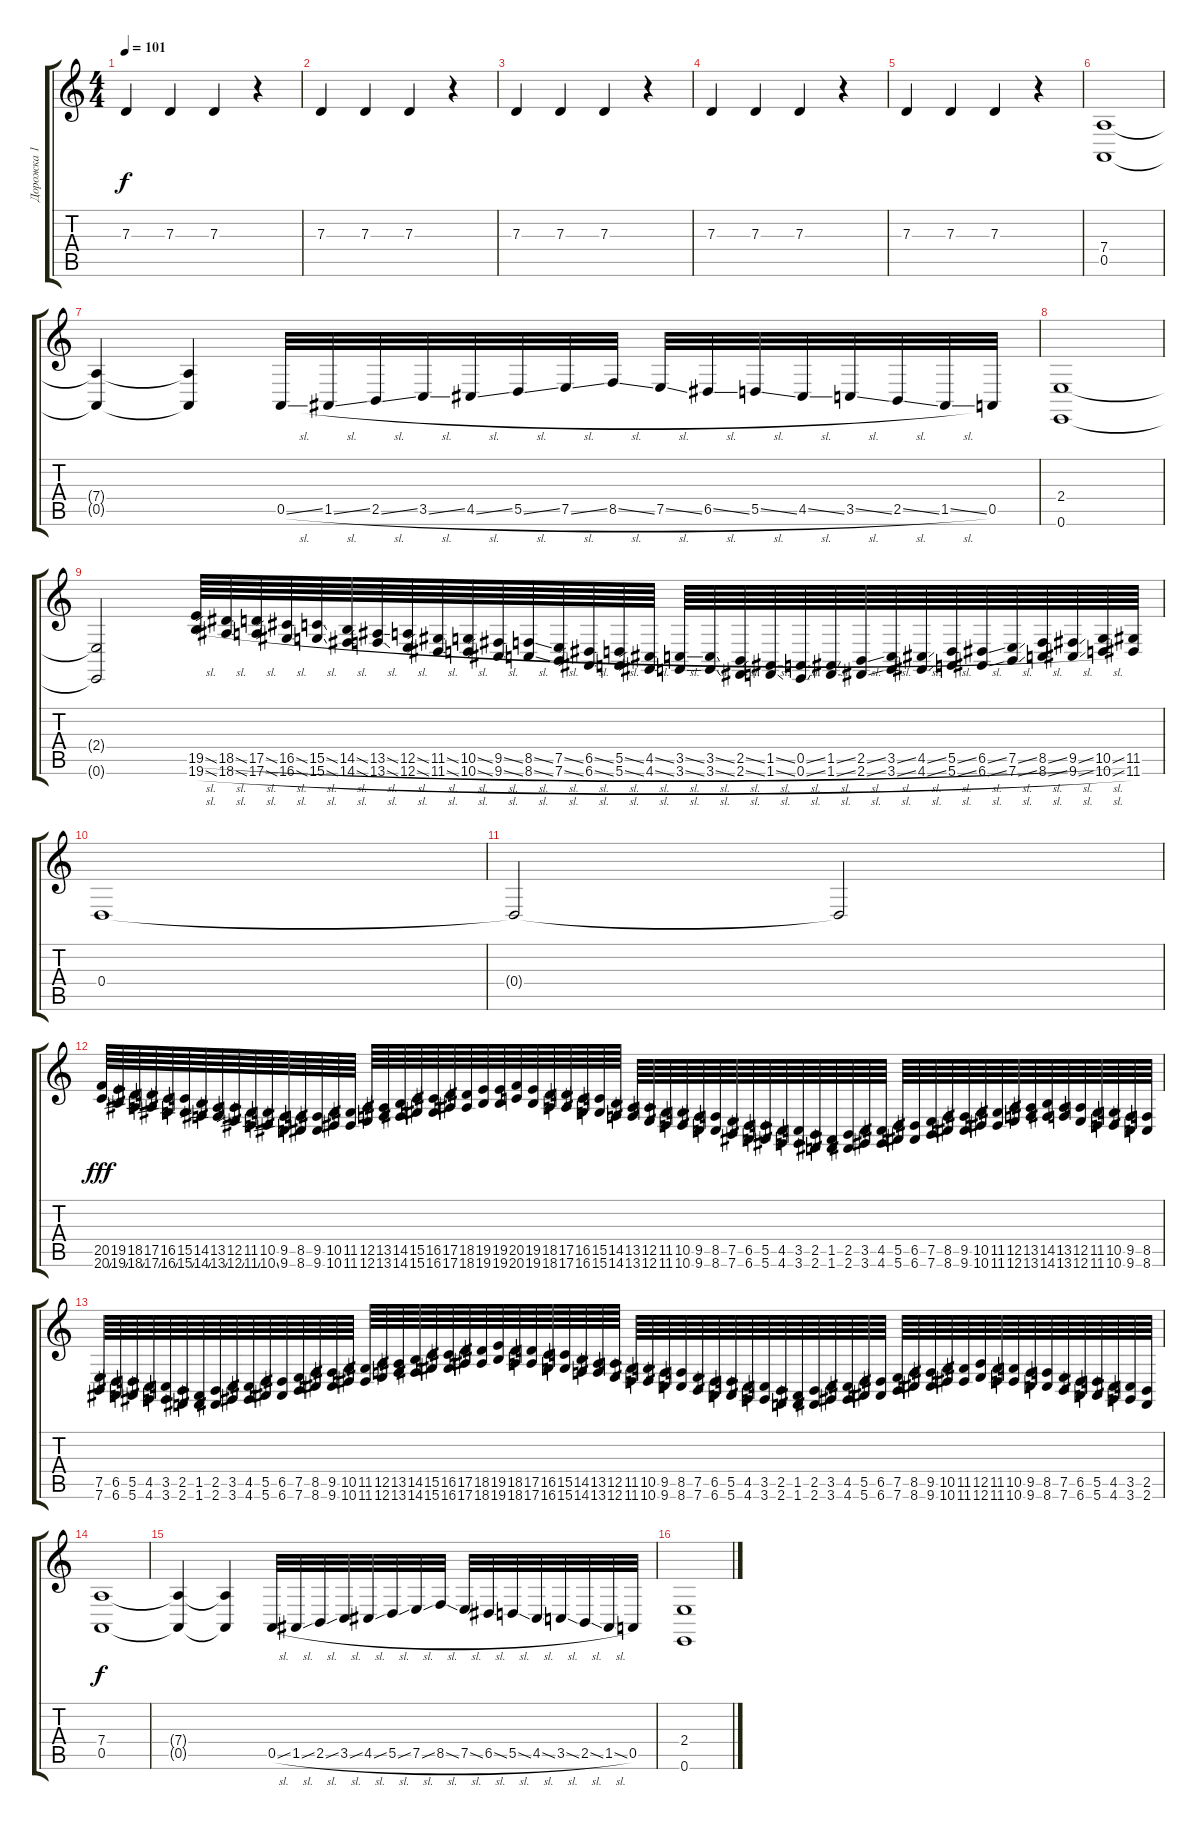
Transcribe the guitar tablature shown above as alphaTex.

\track ("Дорожка 1" "Дорожка 1") {instrument taikodrum}
\staff {score tabs}
\tuning (E4 B3 G3 D3 A2 E2) {hide}
\ts (4 4)
\tempo 101
\clef g2
\ks c
7.3.4{dy f} 7.3.4 7.3.4 r.4 |
7.3.4 7.3.4 7.3.4 r.4 |
7.3.4 7.3.4 7.3.4 r.4 |
7.3.4 7.3.4 7.3.4 r.4 |
7.3.4 7.3.4 7.3.4 r.4 |
(7.4 0.5).1{volume 14 instrument distortionguitar} |
(7.4{t} 0.5{t}).4 (7.4{t} 0.5{t}).4 0.5{sl}.32 1.5{sl}.32 2.5{sl}.32 3.5{sl}.32 4.5{sl}.32 5.5{sl}.32 7.5{sl}.32 8.5{sl}.32 7.5{sl}.32 6.5{sl}.32 5.5{sl}.32 4.5{sl}.32 3.5{sl}.32 2.5{sl}.32 1.5{sl}.32 0.5.32 |
(2.4 0.6).1 |
(2.4{t} 0.6{t}).2 (19.5{sl} 19.6{sl}).64 (18.5{sl} 18.6{sl}).64 (17.5{sl} 17.6{sl}).64 (16.5{sl} 16.6{sl}).64 (15.5{sl} 15.6{sl}).64 (14.5{sl} 14.6{sl}).64 (13.5{sl} 13.6{sl}).64 (12.5{sl} 12.6{sl}).64 (11.5{sl} 11.6{sl}).64 (10.5{sl} 10.6{sl}).64 (9.5{sl} 9.6{sl}).64 (8.5{sl} 8.6{sl}).64 (7.5{sl} 7.6{sl}).64 (6.5{sl} 6.6{sl}).64 (5.5{sl} 5.6{sl}).64 (4.5{sl} 4.6{sl}).64 (3.5{sl} 3.6{sl}).64 (3.5{sl} 3.6{sl}).64 (2.5{sl} 2.6{sl}).64 (1.5{sl} 1.6{sl}).64 (0.5{sl} 0.6{sl}).64 (1.5{sl} 1.6{sl}).64 (2.5{sl} 2.6{sl}).64 (3.5{sl} 3.6{sl}).64 (4.5{sl} 4.6{sl}).64 (5.5{sl} 5.6{sl}).64 (6.5{sl} 6.6{sl}).64 (7.5{sl} 7.6{sl}).64 (8.5{sl} 8.6{sl}).64 (9.5{sl} 9.6{sl}).64 (10.5{sl} 10.6{sl}).64 (11.5 11.6).64 |
0.4.1 |
0.4{t}.2 0.4{t}.2 |
(20.5 20.6{ss}).64{dy fff instrument guitarfretnoise} (19.5 19.6{ss}).64 (18.5 18.6{ss}).64 (17.5 17.6{ss}).64 (16.5 16.6{ss}).64 (15.5 15.6{ss}).64 (14.5 14.6{ss}).64 (13.5 13.6{ss}).64 (12.5 12.6{ss}).64 (11.5 11.6{ss}).64 (10.5 10.6{ss}).64 (9.5 9.6).64 (8.5 8.6).64 (9.5 9.6).64 (10.5 10.6).64 (11.5 11.6).64 (12.5 12.6).64 (13.5 13.6).64 (14.5 14.6).64 (15.5 15.6).64 (16.5 16.6).64 (17.5 17.6).64 (18.5 18.6).64 (19.5 19.6).64 (19.5 19.6).64 (20.5 20.6).64 (19.5 19.6).64 (18.5 18.6).64 (17.5 17.6).64 (16.5 16.6).64 (15.5 15.6).64 (14.5 14.6).64 (13.5 13.6).64 (12.5 12.6).64 (11.5 11.6).64 (10.5 10.6).64 (9.5 9.6).64 (8.5 8.6).64 (7.5 7.6).64 (6.5 6.6).64 (5.5 5.6).64 (4.5 4.6).64 (3.5 3.6).64 (2.5 2.6).64 (1.5 1.6).64 (2.5 2.6).64 (3.5 3.6).64 (4.5 4.6).64 (5.5 5.6).64 (6.5 6.6).64 (7.5 7.6).64 (8.5 8.6).64 (9.5 9.6).64 (10.5 10.6).64 (11.5 11.6).64 (12.5 12.6).64 (13.5 13.6).64 (14.5 14.6).64 (13.5 13.6).64 (12.5 12.6).64 (11.5 11.6).64 (10.5 10.6).64 (9.5 9.6).64 (8.5 8.6).64 |
(7.5 7.6).64 (6.5 6.6).64 (5.5 5.6).64 (4.5 4.6).64 (3.5 3.6).64 (2.5 2.6).64 (1.5 1.6).64 (2.5 2.6).64 (3.5 3.6).64 (4.5 4.6).64 (5.5 5.6).64 (6.5 6.6).64 (7.5 7.6).64 (8.5 8.6).64 (9.5 9.6).64 (10.5 10.6).64 (11.5 11.6).64 (12.5 12.6).64 (13.5 13.6).64 (14.5 14.6).64 (15.5 15.6).64 (16.5 16.6).64 (17.5 17.6).64 (18.5 18.6).64 (19.5 19.6).64 (18.5 18.6).64 (17.5 17.6).64 (16.5 16.6).64 (15.5 15.6).64 (14.5 14.6).64 (13.5 13.6).64 (12.5 12.6).64 (11.5 11.6).64 (10.5 10.6).64 (9.5 9.6).64 (8.5 8.6).64 (7.5 7.6).64 (6.5 6.6).64 (5.5 5.6).64 (4.5 4.6).64 (3.5 3.6).64 (2.5 2.6).64 (1.5 1.6).64 (2.5 2.6).64 (3.5 3.6).64 (4.5 4.6).64 (5.5 5.6).64 (6.5 6.6).64 (7.5 7.6).64 (8.5 8.6).64 (9.5 9.6).64 (10.5 10.6).64 (11.5 11.6).64 (12.5 12.6).64 (11.5 11.6).64 (10.5 10.6).64 (9.5 9.6).64 (8.5 8.6).64 (7.5 7.6).64 (6.5 6.6).64 (5.5 5.6).64 (4.5 4.6).64 (3.5 3.6).64 (2.5 2.6).64 |
(7.4 0.5).1{dy f instrument distortionguitar} |
(7.4{t} 0.5{t}).4 (7.4{t} 0.5{t}).4 0.5{sl}.32 1.5{sl}.32 2.5{sl}.32 3.5{sl}.32 4.5{sl}.32 5.5{sl}.32 7.5{sl}.32 8.5{sl}.32 7.5{sl}.32 6.5{sl}.32 5.5{sl}.32 4.5{sl}.32 3.5{sl}.32 2.5{sl}.32 1.5{sl}.32 0.5.32 |
(2.4 0.6).1
